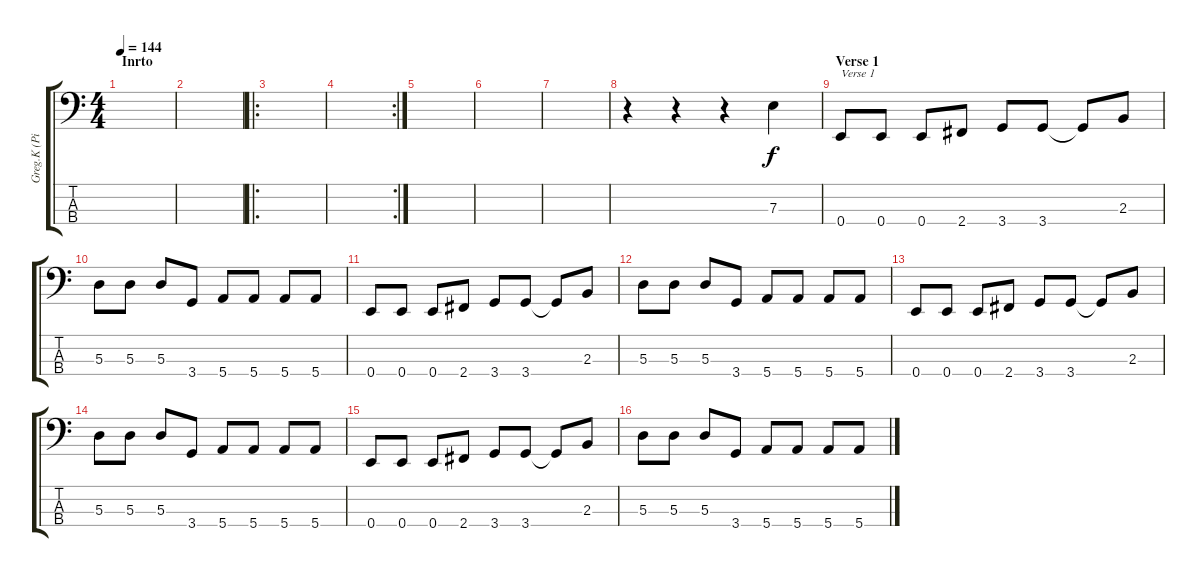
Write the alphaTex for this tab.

\track ("Greg.K (Pick bass)" "Greg.K (Pi") {instrument electricbassfinger}
\staff {score tabs}
\tuning (G2 D2 A1 E1) {hide}
\ts (4 4)
\section ("" "Inrto")
\tempo 144
\clef f4
\ks c
|
|
\ro
|
\rc 2
|
|
|
|
r.4 r.4 r.4 7.3.4 |
\section ("" "Verse 1")
0.4.8{txt "Verse 1"} 0.4.8 0.4.8 2.4.8 3.4.8 3.4.8 3.4{t}.8 2.3.8 |
5.3.8 5.3.8 5.3.8 3.4.8 5.4.8 5.4.8 5.4.8 5.4.8 |
0.4.8 0.4.8 0.4.8 2.4.8 3.4.8 3.4.8 3.4{t}.8 2.3.8 |
5.3.8 5.3.8 5.3.8 3.4.8 5.4.8 5.4.8 5.4.8 5.4.8 |
0.4.8 0.4.8 0.4.8 2.4.8 3.4.8 3.4.8 3.4{t}.8 2.3.8 |
5.3.8 5.3.8 5.3.8 3.4.8 5.4.8 5.4.8 5.4.8 5.4.8 |
0.4.8 0.4.8 0.4.8 2.4.8 3.4.8 3.4.8 3.4{t}.8 2.3.8 |
5.3.8 5.3.8 5.3.8 3.4.8 5.4.8 5.4.8 5.4.8 5.4.8
